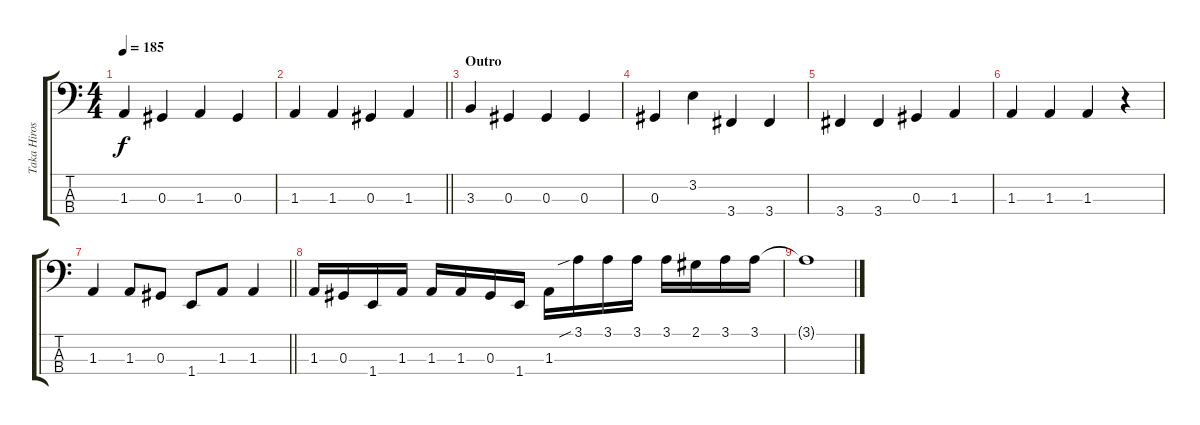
\track ("Taka Hirose" "Taka Hiros") {instrument electricbassfinger}
\staff {score tabs}
\tuning (Gb2 Db2 Ab1 Eb1) {hide}
\ts (4 4)
\tempo 185
\clef f4
\ks c
1.3.4{dy f} 0.3.4 1.3.4 0.3.4 |
\barLineRight lightlight
1.3.4 1.3.4 0.3.4 1.3.4 |
\section ("" "Outro")
3.3.4 0.3.4 0.3.4 0.3.4 |
0.3.4 3.2.4 3.4.4 3.4.4 |
3.4.4 3.4.4 0.3.4 1.3.4 |
1.3.4 1.3.4 1.3.4 r.4 |
\barLineRight lightlight
1.3.4 1.3.8 0.3.8 1.4.8 1.3.8 1.3.4 |
1.3.16 0.3.16 1.4.16 1.3.16 1.3.16 1.3.16 0.3.16 1.4.16 1.3.16 3.1{sib}.16 3.1.16 3.1.16 3.1.16 2.1.16 3.1.16 3.1.16 |
3.1{t}.1
